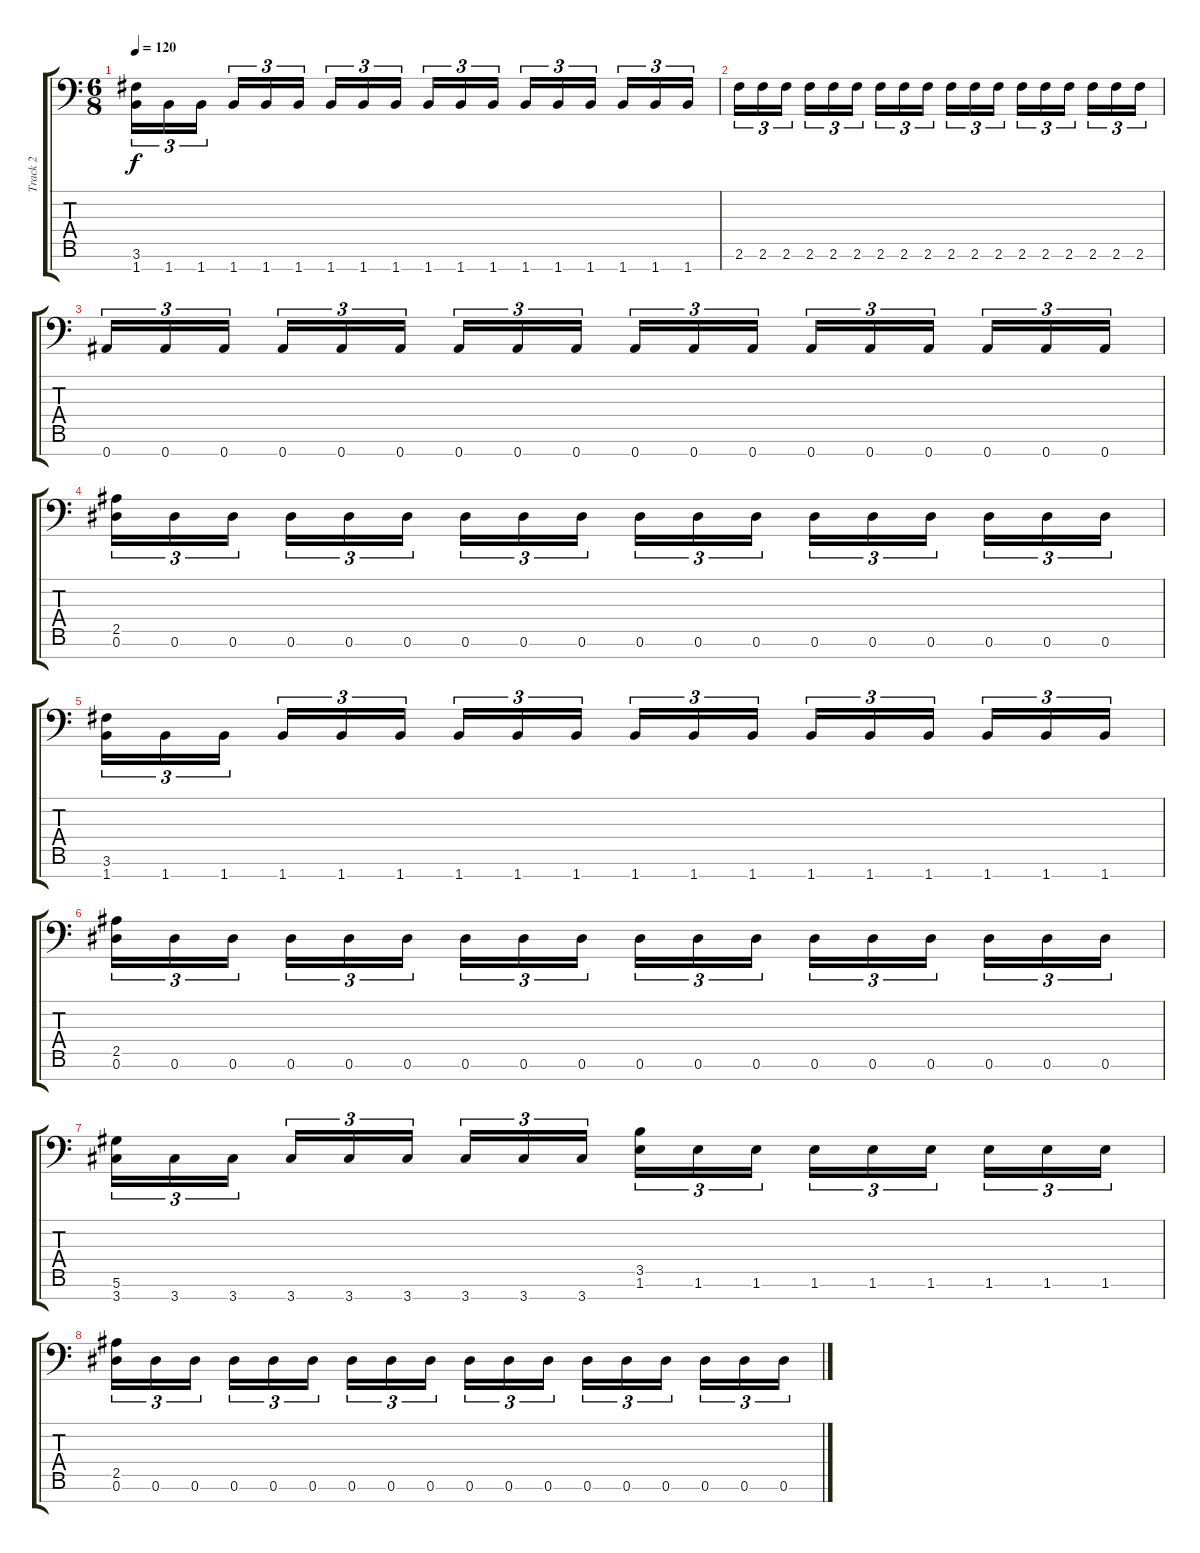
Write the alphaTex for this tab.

\track ("Track 2" "Track 2") {instrument distortionguitar}
\staff {score tabs}
\tuning (Eb4 Bb3 Gb3 Db3 Ab2 Eb2 Bb1) {hide}
\ts (6 8)
\tempo 120
\clef f4
\ks c
(3.6 1.7).16{tu (3 2) dy f} 1.7.16{tu (3 2)} 1.7.16{tu (3 2) beam splitsecondary} 1.7.16{tu (3 2)} 1.7.16{tu (3 2)} 1.7.16{tu (3 2) beam splitsecondary} 1.7.16{tu (3 2)} 1.7.16{tu (3 2)} 1.7.16{tu (3 2)} 1.7.16{tu (3 2)} 1.7.16{tu (3 2)} 1.7.16{tu (3 2) beam splitsecondary} 1.7.16{tu (3 2)} 1.7.16{tu (3 2)} 1.7.16{tu (3 2) beam splitsecondary} 1.7.16{tu (3 2)} 1.7.16{tu (3 2)} 1.7.16{tu (3 2)} |
2.6.16{tu (3 2)} 2.6.16{tu (3 2)} 2.6.16{tu (3 2) beam splitsecondary} 2.6.16{tu (3 2)} 2.6.16{tu (3 2)} 2.6.16{tu (3 2) beam splitsecondary} 2.6.16{tu (3 2)} 2.6.16{tu (3 2)} 2.6.16{tu (3 2)} 2.6.16{tu (3 2)} 2.6.16{tu (3 2)} 2.6.16{tu (3 2) beam splitsecondary} 2.6.16{tu (3 2)} 2.6.16{tu (3 2)} 2.6.16{tu (3 2) beam splitsecondary} 2.6.16{tu (3 2)} 2.6.16{tu (3 2)} 2.6.16{tu (3 2)} |
0.7.16{tu (3 2)} 0.7.16{tu (3 2)} 0.7.16{tu (3 2) beam splitsecondary} 0.7.16{tu (3 2)} 0.7.16{tu (3 2)} 0.7.16{tu (3 2) beam splitsecondary} 0.7.16{tu (3 2)} 0.7.16{tu (3 2)} 0.7.16{tu (3 2)} 0.7.16{tu (3 2)} 0.7.16{tu (3 2)} 0.7.16{tu (3 2) beam splitsecondary} 0.7.16{tu (3 2)} 0.7.16{tu (3 2)} 0.7.16{tu (3 2) beam splitsecondary} 0.7.16{tu (3 2)} 0.7.16{tu (3 2)} 0.7.16{tu (3 2)} |
(2.5 0.6).16{tu (3 2)} 0.6.16{tu (3 2)} 0.6.16{tu (3 2) beam splitsecondary} 0.6.16{tu (3 2)} 0.6.16{tu (3 2)} 0.6.16{tu (3 2) beam splitsecondary} 0.6.16{tu (3 2)} 0.6.16{tu (3 2)} 0.6.16{tu (3 2)} 0.6.16{tu (3 2)} 0.6.16{tu (3 2)} 0.6.16{tu (3 2) beam splitsecondary} 0.6.16{tu (3 2)} 0.6.16{tu (3 2)} 0.6.16{tu (3 2) beam splitsecondary} 0.6.16{tu (3 2)} 0.6.16{tu (3 2)} 0.6.16{tu (3 2)} |
(3.6 1.7).16{tu (3 2)} 1.7.16{tu (3 2)} 1.7.16{tu (3 2) beam splitsecondary} 1.7.16{tu (3 2)} 1.7.16{tu (3 2)} 1.7.16{tu (3 2) beam splitsecondary} 1.7.16{tu (3 2)} 1.7.16{tu (3 2)} 1.7.16{tu (3 2)} 1.7.16{tu (3 2)} 1.7.16{tu (3 2)} 1.7.16{tu (3 2) beam splitsecondary} 1.7.16{tu (3 2)} 1.7.16{tu (3 2)} 1.7.16{tu (3 2) beam splitsecondary} 1.7.16{tu (3 2)} 1.7.16{tu (3 2)} 1.7.16{tu (3 2)} |
(2.5 0.6).16{tu (3 2)} 0.6.16{tu (3 2)} 0.6.16{tu (3 2) beam splitsecondary} 0.6.16{tu (3 2)} 0.6.16{tu (3 2)} 0.6.16{tu (3 2) beam splitsecondary} 0.6.16{tu (3 2)} 0.6.16{tu (3 2)} 0.6.16{tu (3 2)} 0.6.16{tu (3 2)} 0.6.16{tu (3 2)} 0.6.16{tu (3 2) beam splitsecondary} 0.6.16{tu (3 2)} 0.6.16{tu (3 2)} 0.6.16{tu (3 2) beam splitsecondary} 0.6.16{tu (3 2)} 0.6.16{tu (3 2)} 0.6.16{tu (3 2)} |
(5.6 3.7).16{tu (3 2)} 3.7.16{tu (3 2)} 3.7.16{tu (3 2) beam splitsecondary} 3.7.16{tu (3 2)} 3.7.16{tu (3 2)} 3.7.16{tu (3 2) beam splitsecondary} 3.7.16{tu (3 2)} 3.7.16{tu (3 2)} 3.7.16{tu (3 2)} (3.5 1.6).16{tu (3 2)} 1.6.16{tu (3 2)} 1.6.16{tu (3 2) beam splitsecondary} 1.6.16{tu (3 2)} 1.6.16{tu (3 2)} 1.6.16{tu (3 2) beam splitsecondary} 1.6.16{tu (3 2)} 1.6.16{tu (3 2)} 1.6.16{tu (3 2)} |
(2.5 0.6).16{tu (3 2)} 0.6.16{tu (3 2)} 0.6.16{tu (3 2) beam splitsecondary} 0.6.16{tu (3 2)} 0.6.16{tu (3 2)} 0.6.16{tu (3 2) beam splitsecondary} 0.6.16{tu (3 2)} 0.6.16{tu (3 2)} 0.6.16{tu (3 2)} 0.6.16{tu (3 2)} 0.6.16{tu (3 2)} 0.6.16{tu (3 2) beam splitsecondary} 0.6.16{tu (3 2)} 0.6.16{tu (3 2)} 0.6.16{tu (3 2) beam splitsecondary} 0.6.16{tu (3 2)} 0.6.16{tu (3 2)} 0.6.16{tu (3 2)}
